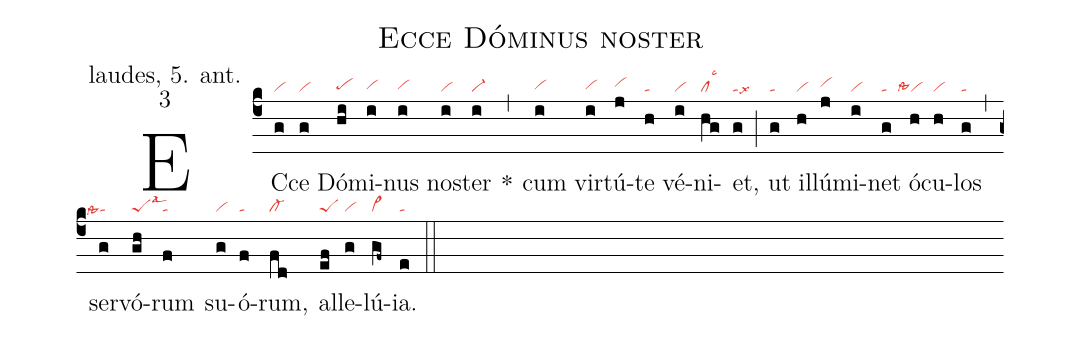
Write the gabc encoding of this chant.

name: Ecce Dóminus noster;
office-part: laudes, 5. ant.;
mode: 3;
nabc-lines: 1;
%%
(c4)
EC(g|vi)ce(g|vi) Dó(hi|pehg)mi(i|vihg)nus(i|vihg) nos(i|vi)ter(i|vi-) *(,)
cum(i|vihg) vir(i|vihg)tú(j|vihh)te(h|ta) vé(i|vi)ni(hg|cllsc3)et,(g|talsx6) (;)
ut(g|ta) il(h|vi)lú(j|vihh)mi(i|vi)net(g|ta) ó(h|````vilssta4)cu(h|vi)los(g|ta) (,)
ser(g|````talssta4)vó(gh|peSlsal3)rum(f|ta) su(g|vi)ó(f|ta)rum,(fd|cl-) al(ef|peS)le(g|vi)lú(gf~|vi>)ia.(e|ta) (::)
